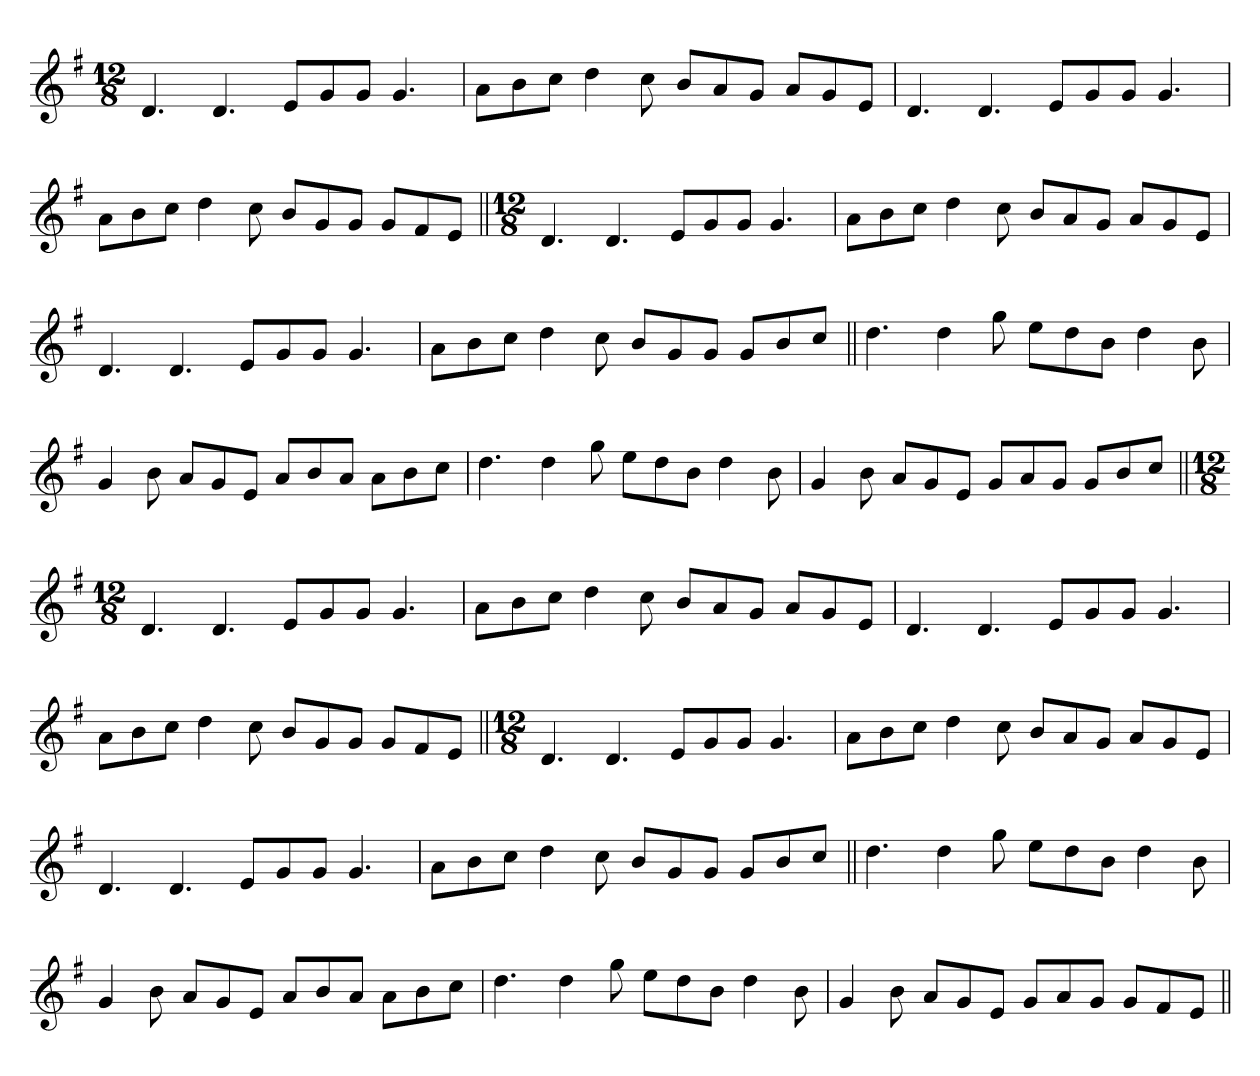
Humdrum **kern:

**kern
*part1
*staff1
*clefG2
*k[f#]
*G:
*M12/8
=1
4.d
4.d
8eL
8g
8gJ
4.g
=
8aL
8b
8ccJ
4dd
8cc
8bL
8a
8gJ
8aL
8g
8eJ
=
4.d
4.d
8eL
8g
8gJ
4.g
=
8aL
8b
8ccJ
4dd
8cc
8bL
8g
8gJ
8gL
8f#
8eJ
=||
*M12/8
4.d
4.d
8eL
8g
8gJ
4.g
=
8aL
8b
8ccJ
4dd
8cc
8bL
8a
8gJ
8aL
8g
8eJ
=
4.d
4.d
8eL
8g
8gJ
4.g
=
8aL
8b
8ccJ
4dd
8cc
8bL
8g
8gJ
8gL
8b
8ccJ
=||
4.dd
4dd
8gg
8eeL
8dd
8bJ
4dd
8b
=
4g
8b
8aL
8g
8eJ
8aL
8b
8aJ
8aL
8b
8ccJ
=
4.dd
4dd
8gg
8eeL
8dd
8bJ
4dd
8b
=
4g
8b
8aL
8g
8eJ
8gL
8a
8gJ
8gL
8b
8ccJ
=||
*M12/8
4.d
4.d
8eL
8g
8gJ
4.g
=
8aL
8b
8ccJ
4dd
8cc
8bL
8a
8gJ
8aL
8g
8eJ
=
4.d
4.d
8eL
8g
8gJ
4.g
=
8aL
8b
8ccJ
4dd
8cc
8bL
8g
8gJ
8gL
8f#
8eJ
=||
*M12/8
4.d
4.d
8eL
8g
8gJ
4.g
=
8aL
8b
8ccJ
4dd
8cc
8bL
8a
8gJ
8aL
8g
8eJ
=
4.d
4.d
8eL
8g
8gJ
4.g
=
8aL
8b
8ccJ
4dd
8cc
8bL
8g
8gJ
8gL
8b
8ccJ
=||
4.dd
4dd
8gg
8eeL
8dd
8bJ
4dd
8b
=
4g
8b
8aL
8g
8eJ
8aL
8b
8aJ
8aL
8b
8ccJ
=
4.dd
4dd
8gg
8eeL
8dd
8bJ
4dd
8b
=
4g
8b
8aL
8g
8eJ
8gL
8a
8gJ
8gL
8f#
8eJ
=||
*-
